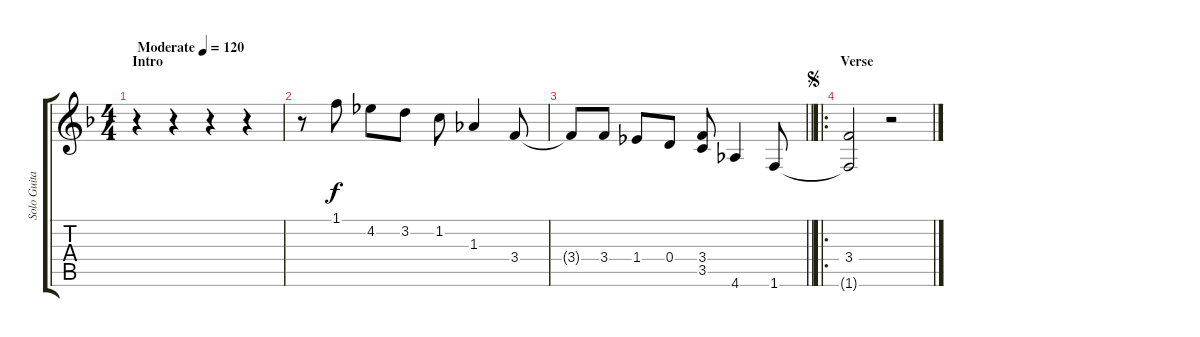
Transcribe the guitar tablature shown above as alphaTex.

\track ("Solo Guitar" "Solo Guita") {instrument overdrivenguitar}
\staff {score tabs}
\tuning (E4 B3 G3 D3 A2 E2) {hide}
\ts (4 4)
\section ("" "Intro")
\tempo (120 "Moderate")
\clef g2
\ks f
r.4{dy f instrument overdrivenguitar} r.4 r.4 r.4 |
r.8 1.1.8 4.2.8 3.2.8 1.2.8 1.3.4 3.4.8 |
\barLineRight lightlight
3.4{t}.8 3.4.8 1.4.8 0.4.8 (3.4 3.5).8 4.6.4 1.6.8 |
\ro
\section ("" "Verse")
\jump segno
(3.4 1.6{t}).2 r.2
